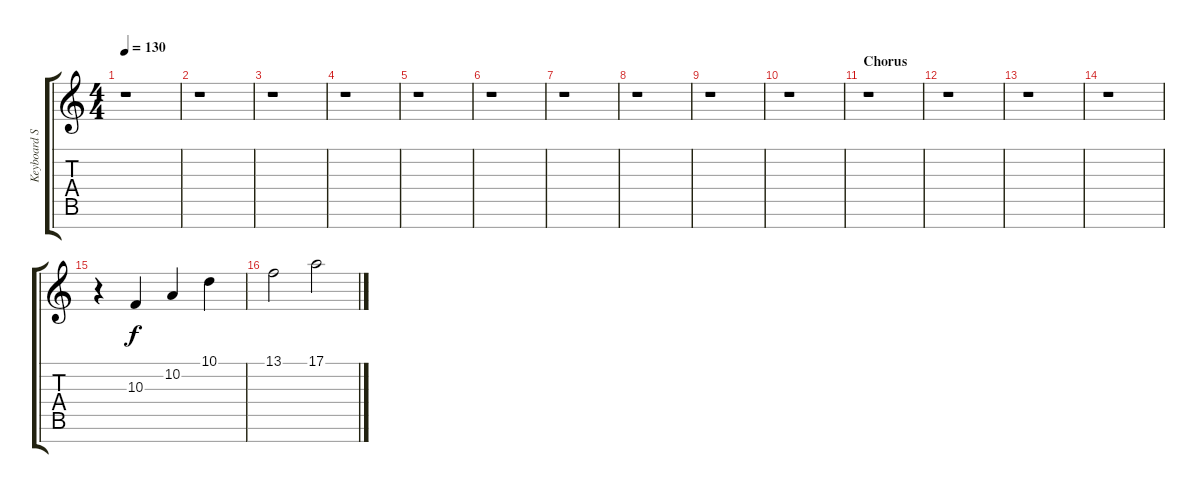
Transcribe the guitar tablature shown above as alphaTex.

\track ("Keyboard Strings" "Keyboard S") {instrument stringensemble1}
\staff {score tabs}
\tuning (E4 B3 G3 D3 A2 E2 B1) {hide}
\ts (4 4)
\tempo 130
\clef g2
\ks c
r.1{dy f} |
r.1 |
r.1 |
r.1 |
r.1 |
r.1 |
r.1 |
r.1 |
r.1 |
r.1 |
\section ("" "Chorus")
r.1 |
r.1 |
r.1 |
r.1 |
r.4 10.3.4 10.2.4 10.1.4 |
13.1.2 17.1.2
